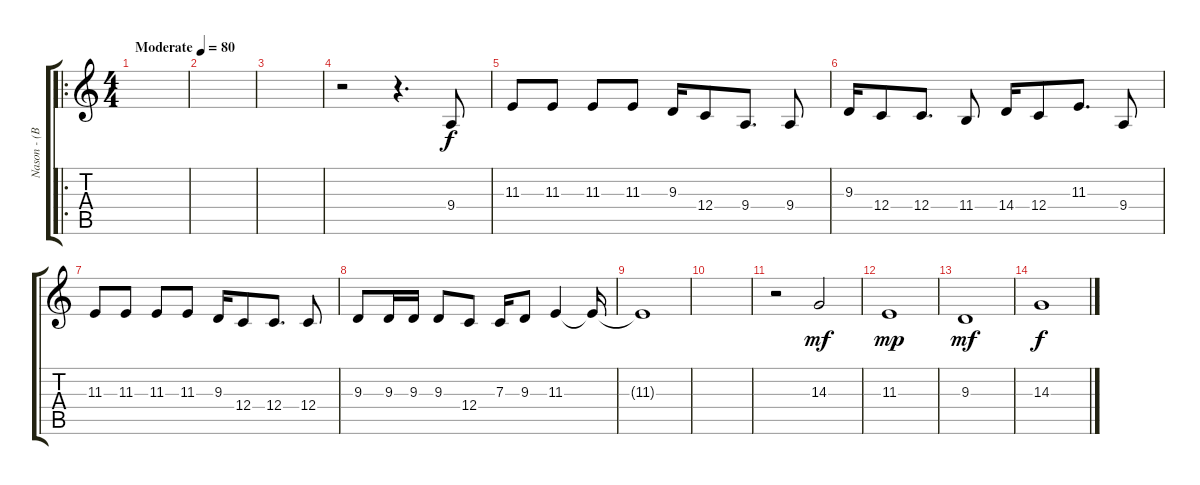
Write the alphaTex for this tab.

\track ("Nason - (BCK) vocals" "Nason - (B") {instrument tangoaccordion}
\staff {score tabs}
\tuning (D4 A3 F3 C3 G2 C2) {hide}
\ro
\ts (4 4)
\tempo (80 "Moderate")
\clef g2
\ks c
|
|
|
r.2 r.4{d} 9.4.8 |
11.3.8 11.3.8 11.3.8 11.3.8 9.3.16 12.4.8 9.4.8{d} 9.4.8 |
9.3.16 12.4.8 12.4.8{d} 11.4.8 14.4.16 12.4.8 11.3.8{d} 9.4.8 |
11.3.8 11.3.8 11.3.8 11.3.8 9.3.16 12.4.8 12.4.8{d} 12.4.8 |
9.3.8 9.3.16 9.3.16 9.3.8 12.4.8 7.3.16 9.3.8 11.3.4 11.3{t}.16 |
11.3{t}.1{dy f} |
|
r.2 14.3.2{dy mf} |
11.3.1{dy mp} |
9.3.1{dy mf} |
14.3.1{dy f}
